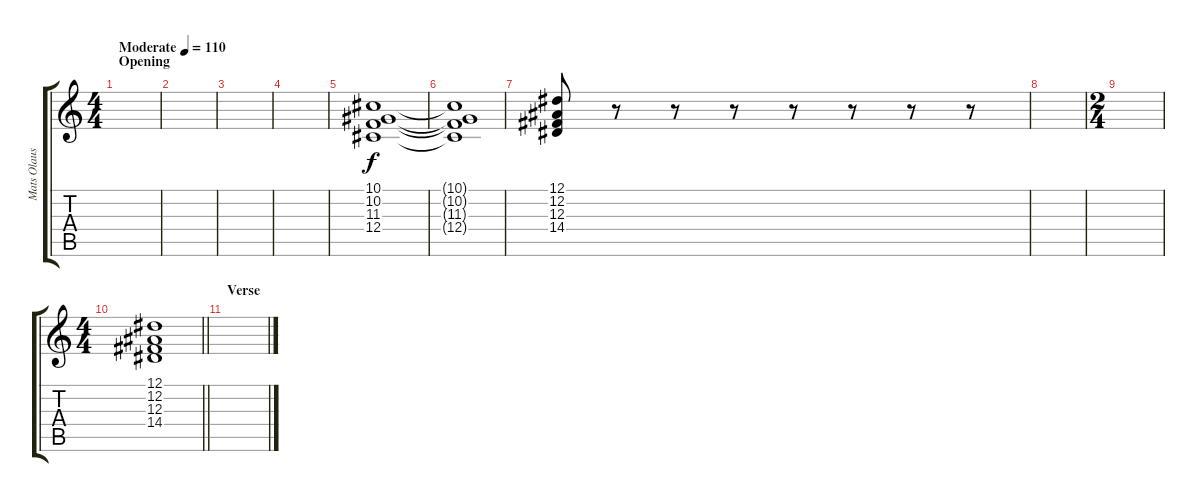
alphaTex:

\track ("Mats Olausson" "Mats Olaus") {instrument synthbrass1}
\staff {score tabs}
\tuning (Eb4 Bb3 Gb3 Db3 Ab2 Eb2) {hide}
\ts (4 4)
\section ("" "Opening")
\tempo (110 "Moderate")
\clef g2
\ks c
|
|
|
|
(10.1 10.2 11.3 12.4).1 |
(10.1{t} 10.2{t} 11.3{t} 12.4{t}).1 |
(12.1 12.2 12.3 14.4).8 r.8 r.8 r.8 r.8 r.8 r.8 r.8 |
|
\ts (2 4)
|
\ts (4 4)
\barLineRight lightlight
(12.1 12.2 12.3 14.4).1 |
\section ("" "Verse")
